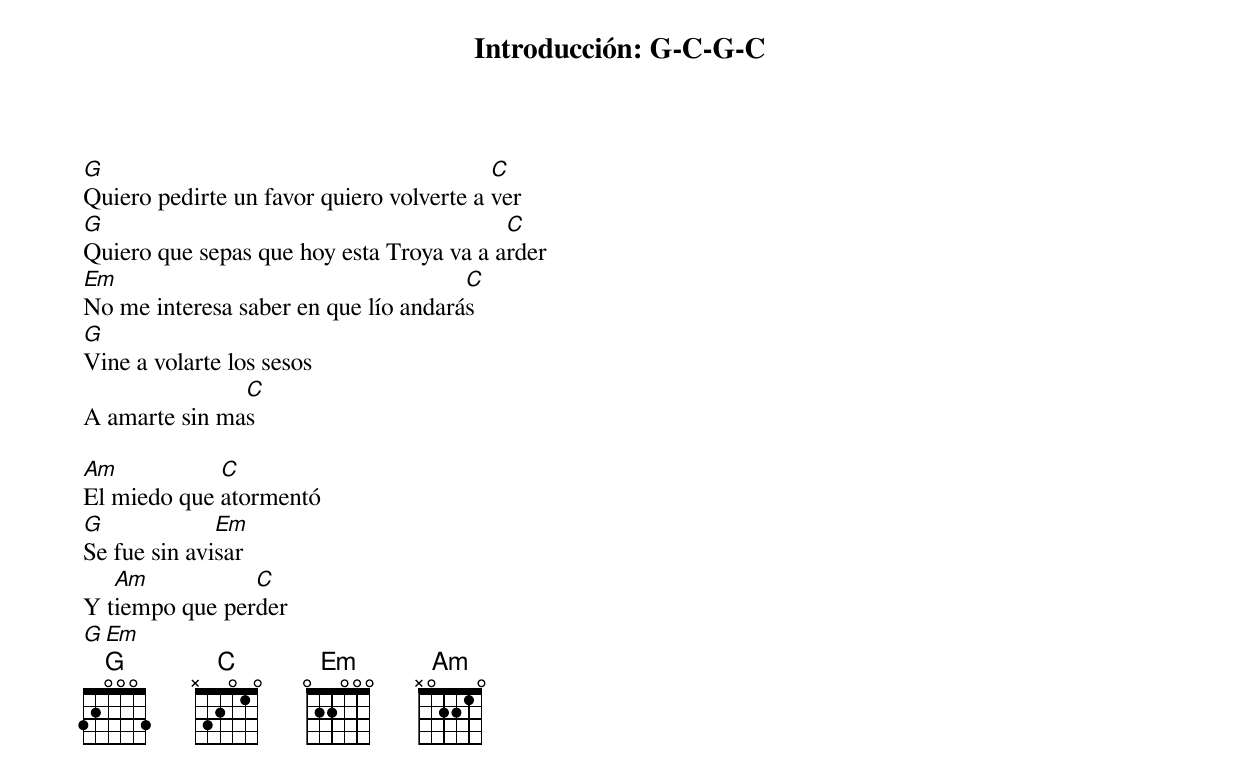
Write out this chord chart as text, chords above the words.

Introducción: G-C-G-C

G                                         C
Quiero pedirte un favor quiero volverte a ver
G                                         C
Quiero que sepas que hoy esta Troya va a arder
Em                                    C
No me interesa saber en que lío andarás
G
Vine a volarte los sesos
               C
A amarte sin mas

Am           C
El miedo que atormentó
G             Em
Se fue sin avisar
   Am           C
Y tiempo que perder
G              Em
